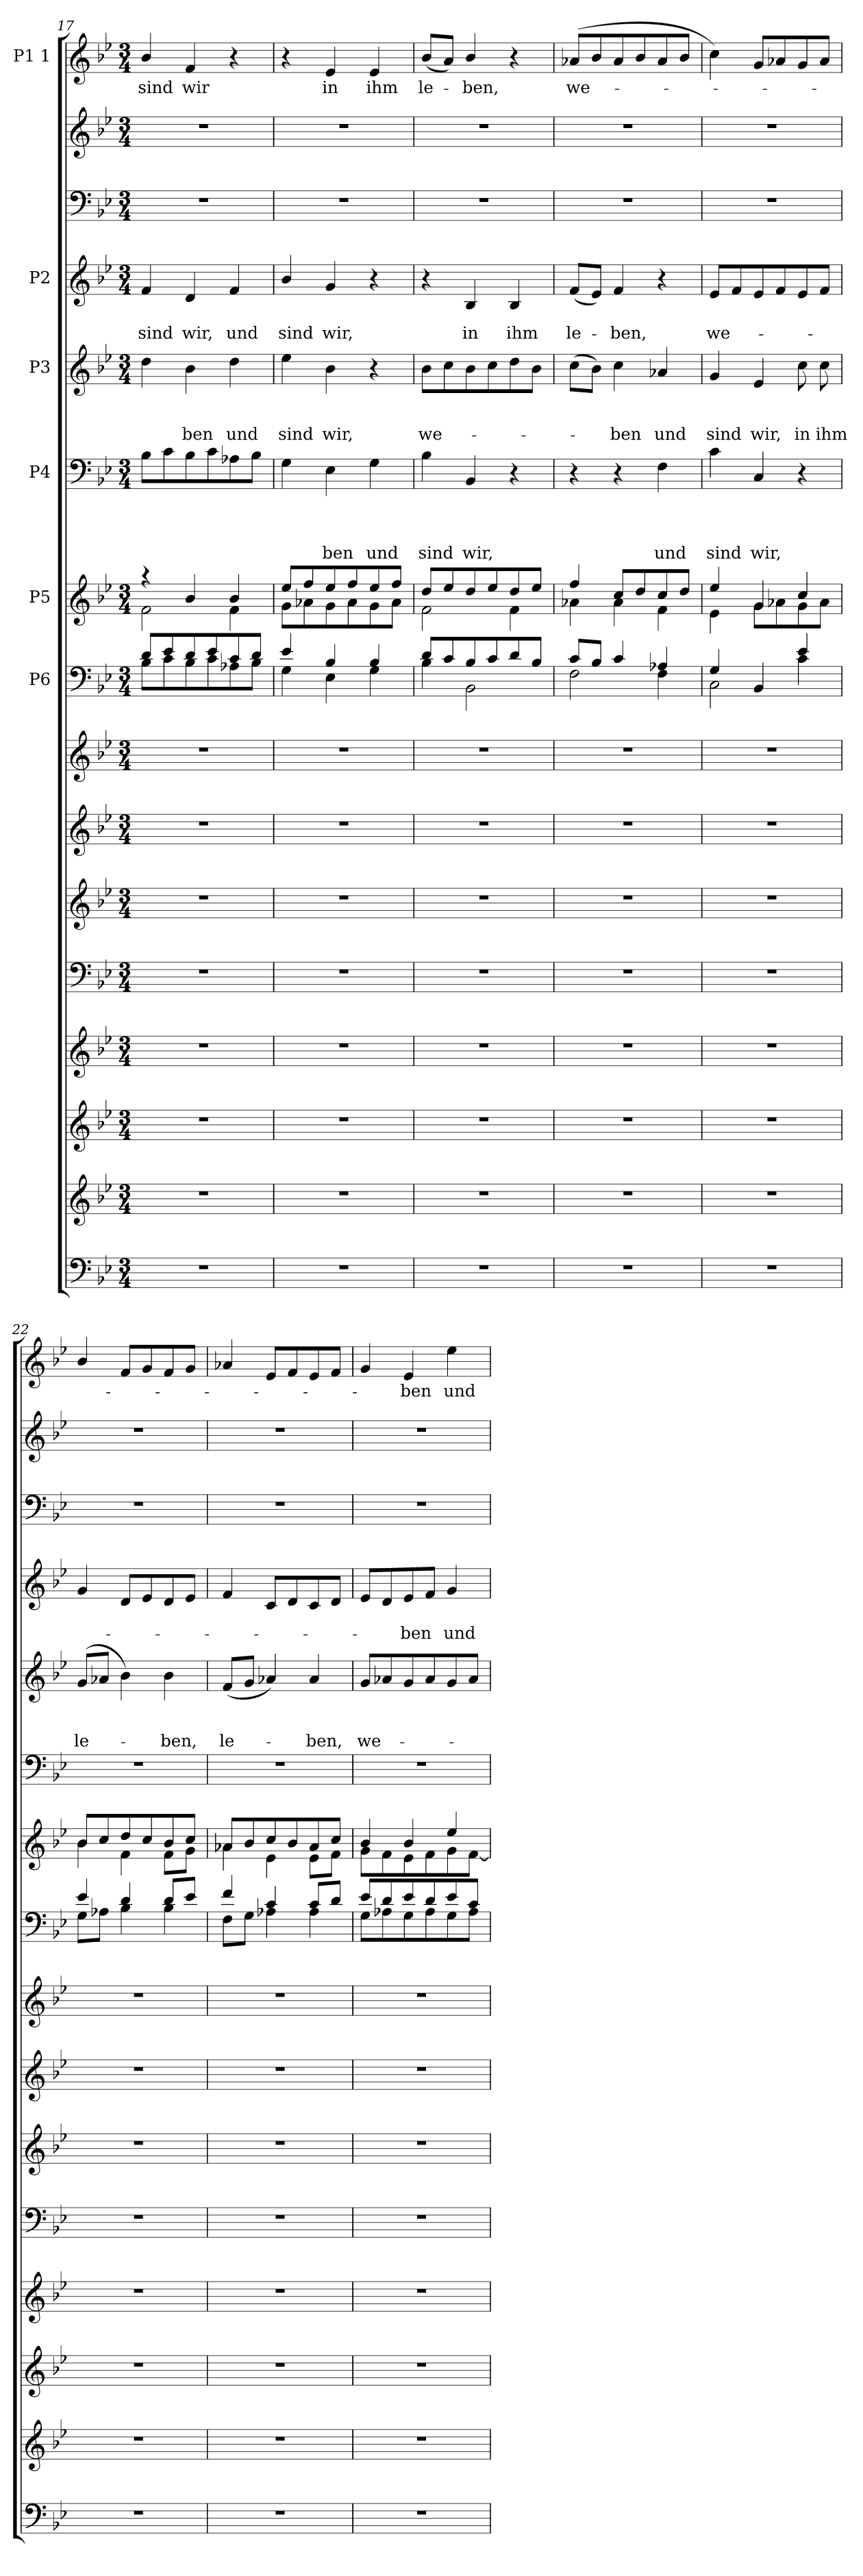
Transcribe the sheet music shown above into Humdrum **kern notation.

**kern	**kern	**kern	**kern	**kern	**kern	**kern	**kern	**kern	**kern	**kern	**text	**text	**text	**text	**kern	**text	**text	**text	**kern	**text	**text	**kern	**kern	**kern	**text
*part16	*part15	*part14	*part13	*part12	*part11	*part10	*part9	*part8	*part7	*part6	*part6	*part6	*part6	*part6	*part5	*part5	*part5	*part5	*part4	*part4	*part4	*part3	*part2	*part1	*part1
*staff16	*staff15	*staff14	*staff13	*staff12	*staff11	*staff10	*staff9	*staff8	*staff7	*staff6	*staff6	*staff6	*staff6	*staff6	*staff5	*staff5	*staff5	*staff5	*staff4	*staff4	*staff4	*staff3	*staff2	*staff1	*staff1
*	*	*	*	*	*	*	*	*I"P6	*I"P5	*I"P4	*	*	*	*	*I"P3	*	*	*	*I"P2	*	*	*	*	*I"P1 1	*
*clefF4	*clefG2	*clefG2	*clefG2	*clefF4	*clefG2	*clefG2	*clefG2	*clefF4	*clefG2	*clefF4	*	*	*	*	*clefG2	*	*	*	*clefG2	*	*	*clefF4	*clefG2	*clefG2	*
*k[b-e-]	*k[b-e-]	*k[b-e-]	*k[b-e-]	*k[b-e-]	*k[b-e-]	*k[b-e-]	*k[b-e-]	*k[b-e-]	*k[b-e-]	*k[b-e-]	*	*	*	*	*k[b-e-]	*	*	*	*k[b-e-]	*	*	*k[b-e-]	*k[b-e-]	*k[b-e-]	*
*B-:	*B-:	*B-:	*B-:	*B-:	*B-:	*B-:	*B-:	*B-:	*B-:	*B-:	*	*	*	*	*B-:	*	*	*	*B-:	*	*	*B-:	*B-:	*B-:	*
*M3/4	*M3/4	*M3/4	*M3/4	*M3/4	*M3/4	*M3/4	*M3/4	*M3/4	*M3/4	*M3/4	*	*	*	*	*M3/4	*	*	*	*M3/4	*	*	*M3/4	*M3/4	*M3/4	*
=17	=17	=17	=17	=17	=17	=17	=17	=17	=17	=17	=17	=17	=17	=17	=17	=17	=17	=17	=17	=17	=17	=17	=17	=17	=17
*	*	*	*	*	*	*	*	*^	*^	*	*	*	*	*	*	*	*	*	*	*	*	*	*	*	*
!	!	!	!	!	!	!	!	!	!	!	!	!	!	!	!	!	!	!	!	!	!	!	!LO:LY:b	!	!	!	!LO:LY:b
2.r	2.r	2.r	2.r	2.r	2.r	2.r	2.r	8d/L	8B-\L	4raa	2f\	8B-\L	.	.	.	.	4dd\	.	.	.	4f/	.	sind	2.r	2.r	4b-/	sind
.	.	.	.	.	.	.	.	8e-/	8c\	.	.	8c\	.	.	.	.	.	.	.	.	.	.	.	.	.	.	.
!	!	!	!	!	!	!	!	!	!	!	!	!	!	!	!	!	!	!	!	!LO:LY:b	!	!	!LO:LY:b	!	!	!	!LO:LY:b
.	.	.	.	.	.	.	.	8d/	8B-\	4b-/	.	8B-\	.	.	.	.	4b-\	.	.	-ben	4d/	.	wir,	.	.	4f/	wir
.	.	.	.	.	.	.	.	8e-/	8c\	.	.	8c\	.	.	.	.	.	.	.	.	.	.	.	.	.	.	.
!	!	!	!	!	!	!	!	!	!	!	!	!	!	!	!	!	!	!	!	!LO:LY:b	!	!	!LO:LY:b	!	!	!	!
.	.	.	.	.	.	.	.	8c/	8A-X\	4b-/	4f\	8A-X\	.	.	.	.	4dd\	.	.	und	4f/	.	und	.	.	4r	.
.	.	.	.	.	.	.	.	8d/J	8B-\J	.	.	8B-\J	.	.	.	.	.	.	.	.	.	.	.	.	.	.	.
=18	=18	=18	=18	=18	=18	=18	=18	=18	=18	=18	=18	=18	=18	=18	=18	=18	=18	=18	=18	=18	=18	=18	=18	=18	=18	=18	=18
!	!	!	!	!	!	!	!	!	!	!	!	!	!	!	!	!	!	!	!	!LO:LY:b	!	!	!LO:LY:b	!	!	!	!
2.r	2.r	2.r	2.r	2.r	2.r	2.r	2.r	4e-/	4G\	8ee-/L	8g\L	4G\	.	.	.	.	4ee-\	.	.	sind	4b-/	.	sind	2.r	2.r	4r	.
.	.	.	.	.	.	.	.	.	.	8ff/	8a-X\	.	.	.	.	.	.	.	.	.	.	.	.	.	.	.	.
!	!	!	!	!	!	!	!	!	!	!	!	!	!	!	!	!LO:LY:b	!	!	!	!LO:LY:b	!	!	!LO:LY:b	!	!	!	!LO:LY:b
.	.	.	.	.	.	.	.	4B-/	4E-\	8ee-/	8g\	4E-\	.	.	.	-ben	4b-\	.	.	wir,	4g/	.	wir,	.	.	4e-/	in
.	.	.	.	.	.	.	.	.	.	8ff/	8a-\	.	.	.	.	.	.	.	.	.	.	.	.	.	.	.	.
!	!	!	!	!	!	!	!	!	!	!	!	!	!	!	!	!LO:LY:b	!	!	!	!	!	!	!	!	!	!	!LO:LY:b
.	.	.	.	.	.	.	.	4B-/	4G\	8ee-/	8g\	4G\	.	.	.	und	4r	.	.	.	4r	.	.	.	.	4e-/	ihm
.	.	.	.	.	.	.	.	.	.	8ff/J	8a-\J	.	.	.	.	.	.	.	.	.	.	.	.	.	.	.	.
=19	=19	=19	=19	=19	=19	=19	=19	=19	=19	=19	=19	=19	=19	=19	=19	=19	=19	=19	=19	=19	=19	=19	=19	=19	=19	=19	=19
!	!	!	!	!	!	!	!	!	!	!	!	!	!	!	!	!LO:LY:b	!	!	!	!LO:LY:b	!	!	!	!	!	!	!LO:LY:b
2.r	2.r	2.r	2.r	2.r	2.r	2.r	2.r	8d/L	4B-\	8dd/L	2f\	4B-\	.	.	.	sind	8b-\L	.	.	we-	4r	.	.	2.r	2.r	(<8b-/L	le-
.	.	.	.	.	.	.	.	8c/	.	8ee-/	.	.	.	.	.	.	8cc\	.	.	.	.	.	.	.	.	8a/J)	.
!	!	!	!	!	!	!	!	!	!	!	!	!	!	!	!	!LO:LY:b	!	!	!	!	!	!	!LO:LY:b	!	!	!	!LO:LY:b
.	.	.	.	.	.	.	.	8B-/	2BB-\	8dd/	.	4BB-/	.	.	.	wir,	8b-\	.	.	.	4B-/	.	in	.	.	4b-/	-ben,
.	.	.	.	.	.	.	.	8c/	.	8ee-/	.	.	.	.	.	.	8cc\	.	.	.	.	.	.	.	.	.	.
!	!	!	!	!	!	!	!	!	!	!	!	!	!	!	!	!	!	!	!	!	!	!	!LO:LY:b	!	!	!	!
.	.	.	.	.	.	.	.	8d/	.	8dd/	4f\	4r	.	.	.	.	8dd\	.	.	.	4B-/	.	ihm	.	.	4r	.
.	.	.	.	.	.	.	.	8B-/J	.	8ee-/J	.	.	.	.	.	.	8b-\J	.	.	.	.	.	.	.	.	.	.
!!LO:PB:g=z
=20	=20	=20	=20	=20	=20	=20	=20	=20	=20	=20	=20	=20	=20	=20	=20	=20	=20	=20	=20	=20	=20	=20	=20	=20	=20	=20	=20
!	!	!	!	!	!	!	!	!	!	!	!	!	!	!	!	!	!	!	!	!	!	!	!LO:LY:b	!	!	!	!LO:LY:b
2.r	2.r	2.r	2.r	2.r	2.r	2.r	2.r	8c/L	2F\	4ff/	4a-X\	4r	.	.	.	.	(>8cc\L	.	.	.	(<8f/L	.	le-	2.r	2.r	(>8a-X/L	we-
.	.	.	.	.	.	.	.	8B-/J	.	.	.	.	.	.	.	.	8b-\J)	.	.	.	8e-/J)	.	.	.	.	8b-/	.
!	!	!	!	!	!	!	!	!	!	!	!	!	!	!	!	!	!	!	!	!LO:LY:b	!	!	!LO:LY:b	!	!	!	!
.	.	.	.	.	.	.	.	4c/	.	8cc/L	4a-\	4r	.	.	.	.	4cc\	.	.	-ben	4f/	.	-ben,	.	.	8a-/	.
.	.	.	.	.	.	.	.	.	.	8dd/	.	.	.	.	.	.	.	.	.	.	.	.	.	.	.	8b-/	.
!	!	!	!	!	!	!	!	!	!	!	!	!	!	!	!	!LO:LY:b	!	!	!	!LO:LY:b	!	!	!	!	!	!	!
.	.	.	.	.	.	.	.	4A-X/	4F\	8cc/	4f\	4F\	.	.	.	und	4a-X/	.	.	und	4r	.	.	.	.	8a-/	.
.	.	.	.	.	.	.	.	.	.	8dd/J	.	.	.	.	.	.	.	.	.	.	.	.	.	.	.	8b-/J	.
=21	=21	=21	=21	=21	=21	=21	=21	=21	=21	=21	=21	=21	=21	=21	=21	=21	=21	=21	=21	=21	=21	=21	=21	=21	=21	=21	=21
!	!	!	!	!	!	!	!	!	!	!	!	!	!	!	!	!LO:LY:b	!	!	!	!LO:LY:b	!	!	!LO:LY:b	!	!	!	!
2.r	2.r	2.r	2.r	2.r	2.r	2.r	2.r	4G/	2C\	4ee-/	4e-\	4c\	.	.	.	sind	4g/	.	.	sind	8e-/L	.	we-	2.r	2.r	4cc\)	.
.	.	.	.	.	.	.	.	.	.	.	.	.	.	.	.	.	.	.	.	.	8f/	.	.	.	.	.	.
!	!	!	!	!	!	!	!	!	!	!	!	!	!	!	!	!LO:LY:b	!	!	!	!LO:LY:b	!	!	!	!	!	!	!
.	.	.	.	.	.	.	.	4BB-/	.	4g/	8g\L	4C/	.	.	.	wir,	4e-/	.	.	wir,	8e-/	.	.	.	.	8g/L	.
.	.	.	.	.	.	.	.	.	.	.	8a-X\	.	.	.	.	.	.	.	.	.	8f/	.	.	.	.	8a-X/	.
!	!	!	!	!	!	!	!	!	!	!	!	!	!	!	!	!	!	!	!	!LO:LY:b	!	!	!	!	!	!	!
.	.	.	.	.	.	.	.	4e-/	4c\	4cc/	8g\	4r	.	.	.	.	8cc\	.	.	in	8e-/	.	.	.	.	8g/	.
!	!	!	!	!	!	!	!	!	!	!	!	!	!	!	!	!	!	!	!	!LO:LY:b	!	!	!	!	!	!	!
.	.	.	.	.	.	.	.	.	.	.	8a-\J	.	.	.	.	.	8cc\	.	.	ihm	8f/J	.	.	.	.	8a-/J	.
=22	=22	=22	=22	=22	=22	=22	=22	=22	=22	=22	=22	=22	=22	=22	=22	=22	=22	=22	=22	=22	=22	=22	=22	=22	=22	=22	=22
!	!	!	!	!	!	!	!	!	!	!	!	!LO:N:vis=1	!	!	!	!	!	!	!	!LO:LY:b	!	!	!	!	!	!	!
2.r	2.r	2.r	2.r	2.r	2.r	2.r	2.r	4e-/	8G\L	8b-/L	4b-\	2.r	.	.	.	.	(>8g/L	.	.	le-	4g/	.	.	2.r	2.r	4b-/	.
.	.	.	.	.	.	.	.	.	8A-X\J	8cc/	.	.	.	.	.	.	8a-X/J	.	.	.	.	.	.	.	.	.	.
.	.	.	.	.	.	.	.	4d/	4B-\	8dd/	4f\	.	.	.	.	.	4b-\)	.	.	.	8d/L	.	.	.	.	8f/L	.
.	.	.	.	.	.	.	.	.	.	8cc/	.	.	.	.	.	.	.	.	.	.	8e-/	.	.	.	.	8g/	.
!	!	!	!	!	!	!	!	!	!	!	!	!	!	!	!	!	!	!	!	!LO:LY:b	!	!	!	!	!	!	!
.	.	.	.	.	.	.	.	8d/L	4B-\	8b-/	8f\L	.	.	.	.	.	4b-\	.	.	-ben,	8d/	.	.	.	.	8f/	.
.	.	.	.	.	.	.	.	8e-/J	.	8cc/J	8g\J	.	.	.	.	.	.	.	.	.	8e-/J	.	.	.	.	8g/J	.
=23	=23	=23	=23	=23	=23	=23	=23	=23	=23	=23	=23	=23	=23	=23	=23	=23	=23	=23	=23	=23	=23	=23	=23	=23	=23	=23	=23
!	!	!	!	!	!	!	!	!	!	!	!	!LO:N:vis=1	!	!	!	!	!	!	!	!LO:LY:b	!	!	!	!	!	!	!
2.r	2.r	2.r	2.r	2.r	2.r	2.r	2.r	4f/	8F\L	8a-X/L	4a-X\	2.r	.	.	.	.	(<8f/L	.	.	le-	4f/	.	.	2.r	2.r	4a-X/	.
.	.	.	.	.	.	.	.	.	8G\J	8b-/	.	.	.	.	.	.	8g/J	.	.	.	.	.	.	.	.	.	.
.	.	.	.	.	.	.	.	4c/	4A-X\	8cc/	4e-\	.	.	.	.	.	4a-X/)	.	.	.	8c/L	.	.	.	.	8e-/L	.
.	.	.	.	.	.	.	.	.	.	8b-/	.	.	.	.	.	.	.	.	.	.	8d/	.	.	.	.	8f/	.
!	!	!	!	!	!	!	!	!	!	!	!	!	!	!	!	!	!	!	!	!LO:LY:b	!	!	!	!	!	!	!
.	.	.	.	.	.	.	.	8c/L	4A-\	8a-/	8e-\L	.	.	.	.	.	4a-/	.	.	-ben,	8c/	.	.	.	.	8e-/	.
.	.	.	.	.	.	.	.	8d/J	.	8cc/J	8f\J	.	.	.	.	.	.	.	.	.	8d/J	.	.	.	.	8f/J	.
=24	=24	=24	=24	=24	=24	=24	=24	=24	=24	=24	=24	=24	=24	=24	=24	=24	=24	=24	=24	=24	=24	=24	=24	=24	=24	=24	=24
!	!	!	!	!	!	!	!	!	!	!	!	!LO:N:vis=1	!	!	!	!	!	!	!	!LO:LY:b	!	!	!	!	!	!	!
2.r	2.r	2.r	2.r	2.r	2.r	2.r	2.r	8e-/L	8G\L	4b-/	8g\L	2.r	.	.	.	.	8g/L	.	.	we-	8e-/L	.	.	2.r	2.r	4g/	.
.	.	.	.	.	.	.	.	8d/	8A-X\	.	8f\	.	.	.	.	.	8a-X/	.	.	.	8d/	.	.	.	.	.	.
!	!	!	!	!	!	!	!	!	!	!	!	!	!	!	!	!	!	!	!	!	!	!	!LO:LY:b	!	!	!	!LO:LY:b
.	.	.	.	.	.	.	.	8e-/	8G\	4b-/	8e-\	.	.	.	.	.	8g/	.	.	.	8e-/	.	-ben	.	.	4e-/	-ben
.	.	.	.	.	.	.	.	8d/	8A-\	.	8f\	.	.	.	.	.	8a-/	.	.	.	8f/J	.	.	.	.	.	.
!	!	!	!	!	!	!	!	!	!	!	!	!	!	!	!	!	!	!	!	!	!	!	!LO:LY:b	!	!	!	!LO:LY:b
.	.	.	.	.	.	.	.	8e-/	8G\	4ee-/	8g\	.	.	.	.	.	8g/	.	.	.	4g/	.	und	.	.	4ee-\	und
.	.	.	.	.	.	.	.	8c/J	8A-\J	.	[<8f\J	.	.	.	.	.	8a-/J	.	.	.	.	.	.	.	.	.	.
*	*	*	*	*	*	*	*	*v	*v	*	*	*	*	*	*	*	*	*	*	*	*	*	*	*	*	*	*
*	*	*	*	*	*	*	*	*	*v	*v	*	*	*	*	*	*	*	*	*	*	*	*	*	*	*	*
=	=	=	=	=	=	=	=	=	=	=	=	=	=	=	=	=	=	=	=	=	=	=	=	=	=
*-	*-	*-	*-	*-	*-	*-	*-	*-	*-	*-	*-	*-	*-	*-	*-	*-	*-	*-	*-	*-	*-	*-	*-	*-	*-
